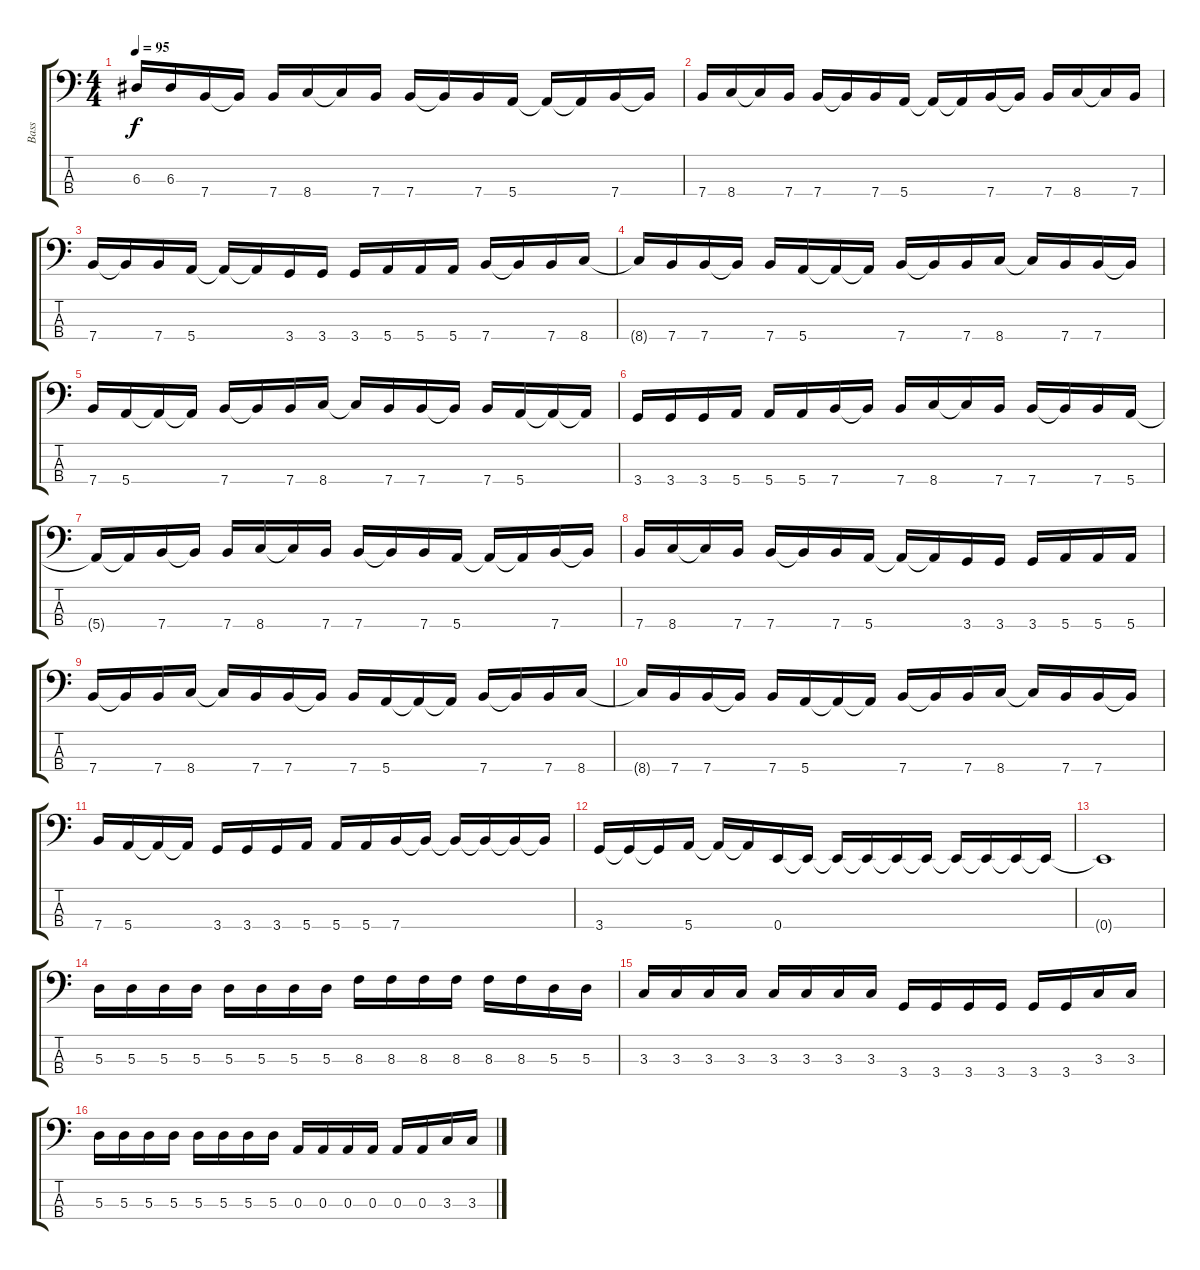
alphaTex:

\track ("Bass" "Bass") {instrument slapbass2}
\staff {score tabs}
\tuning (G2 D2 A1 E1) {hide}
\ts (4 4)
\tempo 95
\clef f4
\ks c
6.3.16{dy f} 6.3.16 7.4.16 7.4{t}.16 7.4.16 8.4.16 8.4{t}.16 7.4.16 7.4.16 7.4{t}.16 7.4.16 5.4.16 5.4{t}.16 5.4{t}.16 7.4.16 7.4{t}.16 |
7.4.16 8.4.16 8.4{t}.16 7.4.16 7.4.16 7.4{t}.16 7.4.16 5.4.16 5.4{t}.16 5.4{t}.16 7.4.16 7.4{t}.16 7.4.16 8.4.16 8.4{t}.16 7.4.16 |
7.4.16 7.4{t}.16 7.4.16 5.4.16 5.4{t}.16 5.4{t}.16 3.4.16 3.4.16 3.4.16 5.4.16 5.4.16 5.4.16 7.4.16 7.4{t}.16 7.4.16 8.4.16 |
8.4{t}.16 7.4.16 7.4.16 7.4{t}.16 7.4.16 5.4.16 5.4{t}.16 5.4{t}.16 7.4.16 7.4{t}.16 7.4.16 8.4.16 8.4{t}.16 7.4.16 7.4.16 7.4{t}.16 |
7.4.16 5.4.16 5.4{t}.16 5.4{t}.16 7.4.16 7.4{t}.16 7.4.16 8.4.16 8.4{t}.16 7.4.16 7.4.16 7.4{t}.16 7.4.16 5.4.16 5.4{t}.16 5.4{t}.16 |
3.4.16 3.4.16 3.4.16 5.4.16 5.4.16 5.4.16 7.4.16 7.4{t}.16 7.4.16 8.4.16 8.4{t}.16 7.4.16 7.4.16 7.4{t}.16 7.4.16 5.4.16 |
5.4{t}.16 5.4{t}.16 7.4.16 7.4{t}.16 7.4.16 8.4.16 8.4{t}.16 7.4.16 7.4.16 7.4{t}.16 7.4.16 5.4.16 5.4{t}.16 5.4{t}.16 7.4.16 7.4{t}.16 |
7.4.16 8.4.16 8.4{t}.16 7.4.16 7.4.16 7.4{t}.16 7.4.16 5.4.16 5.4{t}.16 5.4{t}.16 3.4.16 3.4.16 3.4.16 5.4.16 5.4.16 5.4.16 |
7.4.16 7.4{t}.16 7.4.16 8.4.16 8.4{t}.16 7.4.16 7.4.16 7.4{t}.16 7.4.16 5.4.16 5.4{t}.16 5.4{t}.16 7.4.16 7.4{t}.16 7.4.16 8.4.16 |
8.4{t}.16 7.4.16 7.4.16 7.4{t}.16 7.4.16 5.4.16 5.4{t}.16 5.4{t}.16 7.4.16 7.4{t}.16 7.4.16 8.4.16 8.4{t}.16 7.4.16 7.4.16 7.4{t}.16 |
7.4.16 5.4.16 5.4{t}.16 5.4{t}.16 3.4.16 3.4.16 3.4.16 5.4.16 5.4.16 5.4.16 7.4.16 7.4{t}.16 7.4{t}.16 7.4{t}.16 7.4{t}.16 7.4{t}.16 |
3.4.16 3.4{t}.16 3.4{t}.16 5.4.16 5.4{t}.16 5.4{t}.16 0.4.16 0.4{t}.16 0.4{t}.16 0.4{t}.16 0.4{t}.16 0.4{t}.16 0.4{t}.16 0.4{t}.16 0.4{t}.16 0.4{t}.16 |
0.4{t}.1 |
5.3.16 5.3.16 5.3.16 5.3.16 5.3.16 5.3.16 5.3.16 5.3.16 8.3.16 8.3.16 8.3.16 8.3.16 8.3.16 8.3.16 5.3.16 5.3.16 |
3.3.16 3.3.16 3.3.16 3.3.16 3.3.16 3.3.16 3.3.16 3.3.16 3.4.16 3.4.16 3.4.16 3.4.16 3.4.16 3.4.16 3.3.16 3.3.16 |
5.3.16 5.3.16 5.3.16 5.3.16 5.3.16 5.3.16 5.3.16 5.3.16 0.3.16 0.3.16 0.3.16 0.3.16 0.3.16 0.3.16 3.3.16 3.3.16
